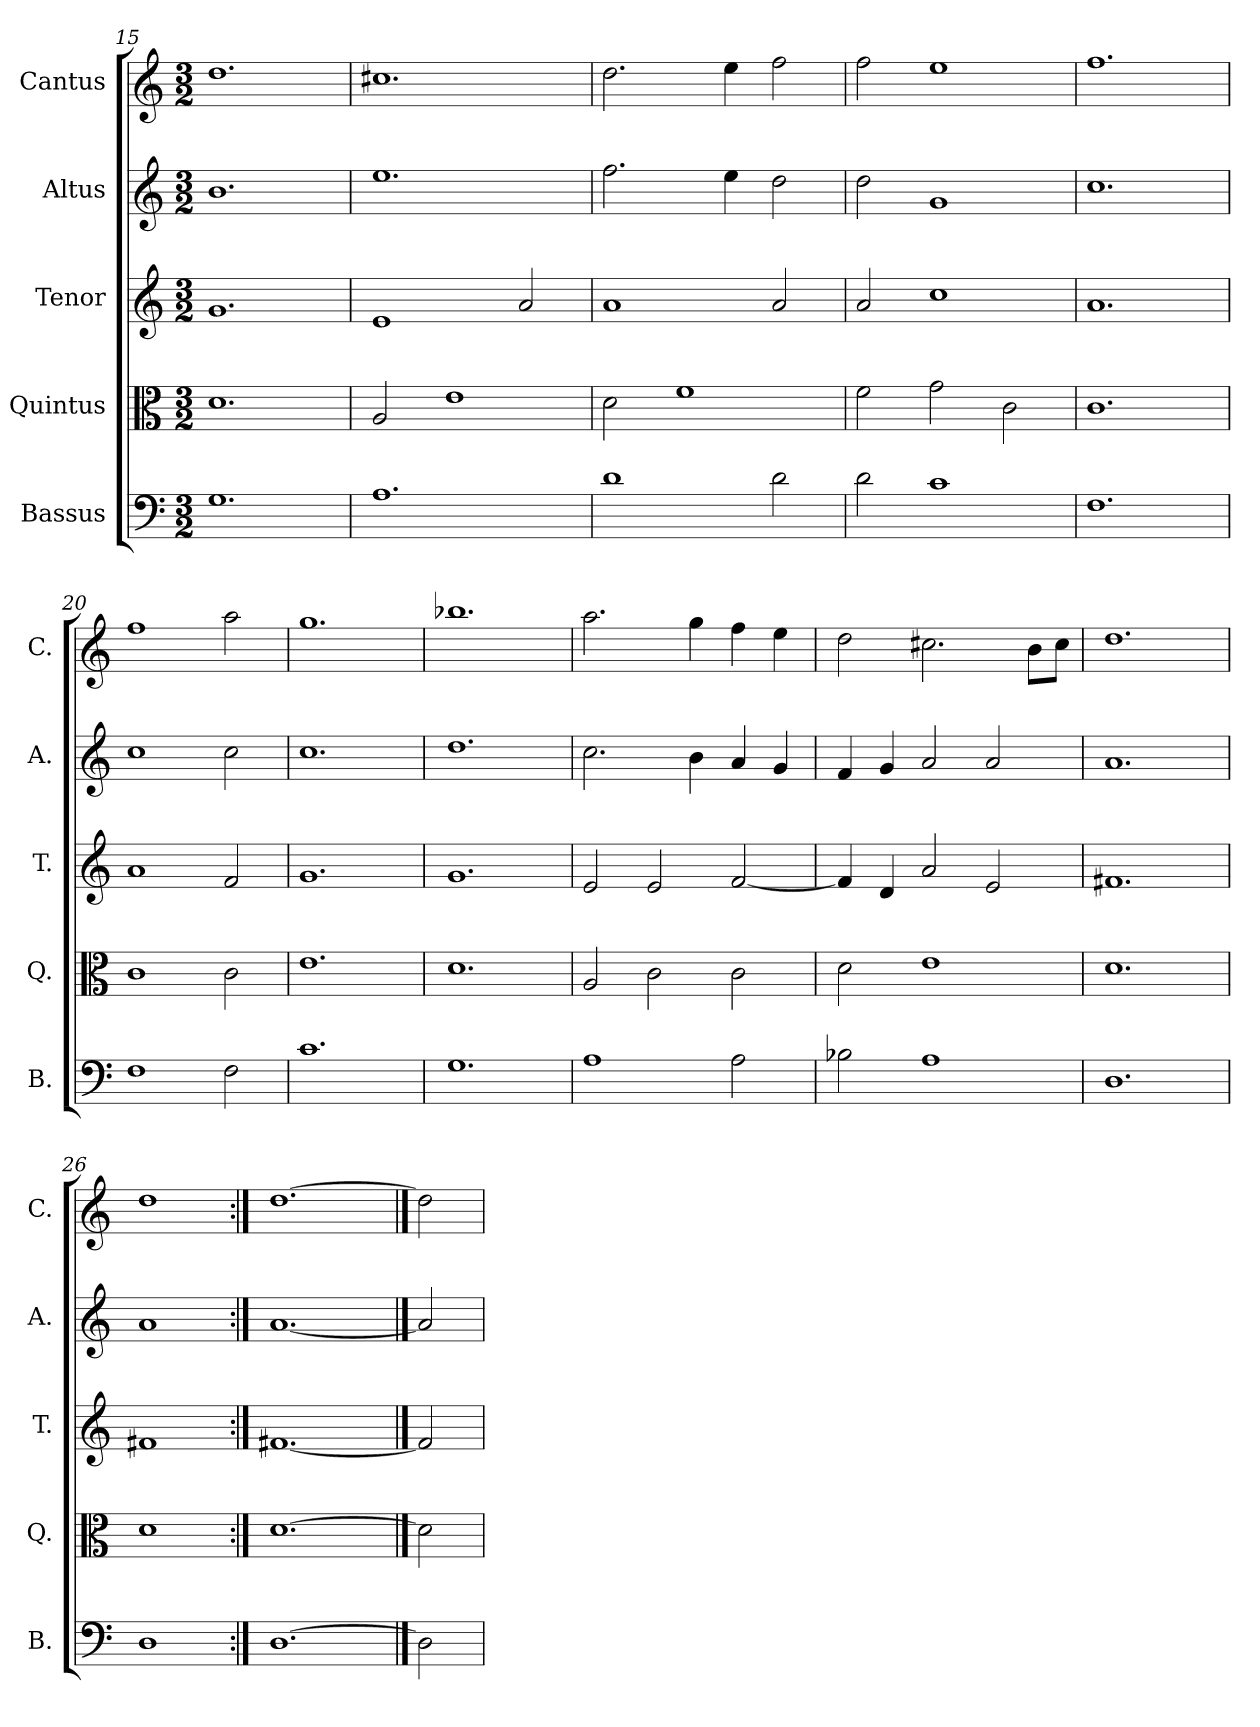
**kern	**kern	**kern	**kern	**kern
*part5	*part4	*part3	*part2	*part1
*staff5	*staff4	*staff3	*staff2	*staff1
*I"Bassus	*I"Quintus	*I"Tenor	*I"Altus	*I"Cantus
*I'B.	*I'Q.	*I'T.	*I'A.	*I'C.
*clefF4	*clefC3	*clefG2	*clefG2	*clefG2
*k[]	*k[]	*k[]	*k[]	*k[]
*C:	*C:	*C:	*C:	*C:
*M3/2	*M3/2	*M3/2	*M3/2	*M3/2
=15	=15	=15	=15	=15
1.G\	1.d\	1.g/	1.b\	1.dd\
=16	=16	=16	=16	=16
1.A\	2A/	1e/	1.ee\	1.cc#X\
.	1e\	.	.	.
.	.	2a/	.	.
!!LO:LB:g=z
=17	=17	=17	=17	=17
1d\	2d\	1a/	2.ff\	2.dd\
.	1f\	.	.	.
.	.	.	4ee\	4ee\
2d\	.	2a/	2dd\	2ff\
=18	=18	=18	=18	=18
2d\	2f\	2a/	2dd\	2ff\
1c\	2g\	1cc\	1g/	1ee\
.	2c\	.	.	.
=19	=19	=19	=19	=19
1.F\	1.c\	1.a/	1.cc\	1.ff\
=20	=20	=20	=20	=20
1F\	1c\	1a/	1cc\	1ff\
2F\	2c\	2f/	2cc\	2aa\
=21	=21	=21	=21	=21
1.c\	1.e\	1.g/	1.cc\	1.gg\
=22	=22	=22	=22	=22
1.G\	1.d\	1.g/	1.dd\	1.bb-X\
!!LO:PB:g=z
=23	=23	=23	=23	=23
1A\	2A/	2e/	2.cc\	2.aa\
.	2c\	2e/	.	.
.	.	.	4b\	4gg\
2A\	2c\	[2f/	4a/	4ff\
.	.	.	4g/	4ee\
=24	=24	=24	=24	=24
2B-X\	2d\	4f/]	4f/	2dd\
.	.	4d/	4g/	.
1A\	1e\	2a/	2a/	2.cc#X\
.	.	2e/	2a/	.
.	.	.	.	8b\L
.	.	.	.	8cc#\J
=25	=25	=25	=25	=25
1.D\	1.d\	1.f#X/	1.a/	1.dd\
=26	=26	=26	=26	=26
1D\	1d\	1f#X/	1a/	1dd\
=27:|!	=27:|!	=27:|!	=27:|!	=27:|!
[1.D\	[1.d\	[1.f#X/	[1.a/	[1.dd\
==28	==28	==28	==28	==28
2D\]	2d\]	2f#/]	2a/]	2dd\]
=	=	=	=	=
*-	*-	*-	*-	*-
